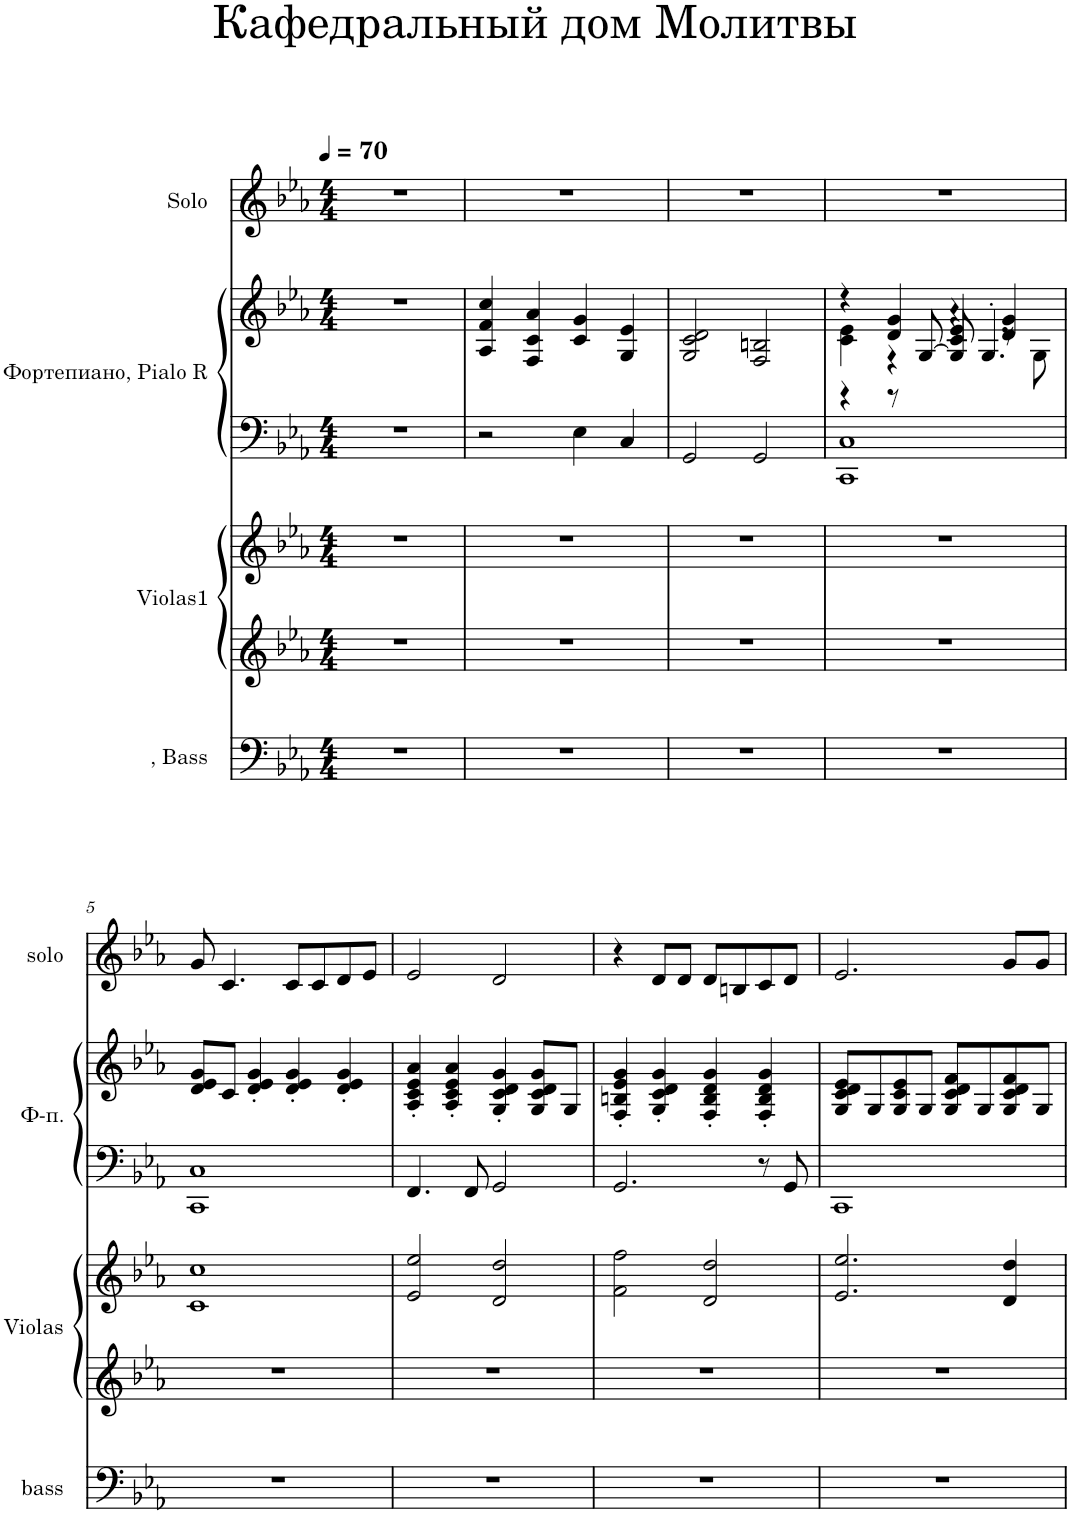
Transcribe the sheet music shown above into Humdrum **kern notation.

**kern	**kern	**kern	**kern	**kern	**kern
*part4	*part3	*part3	*part2	*part2	*part1
*staff6	*staff5	*staff4	*staff3	*staff2	*staff1
*I", Bass	*I"Violas1	*	*I"Фортепиано, Pialo R	*	*I"Solo
*I'bass	*I'Violas	*	*	*	*I'solo
*clefF4	*clefG2	*clefG2	*clefF4	*clefG2	*clefG2
*k[b-e-a-]	*k[b-e-a-]	*k[b-e-a-]	*k[b-e-a-]	*k[b-e-a-]	*k[b-e-a-]
*M4/4	*M4/4	*M4/4	*M4/4	*M4/4	*M4/4
*MM70	*MM70	*MM70	*MM70	*MM70	*MM70
=1	=1	=1	=1	=1	=1
1r	1r	1r	1r	1r	1r
=2	=2	=2	=2	=2	=2
1r	1r	1r	2r	4A-/ 4f/ 4cc/	1r
.	.	.	.	4F/ 4c/ 4a-/	.
.	.	.	4E-\	4c/ 4g/	.
.	.	.	4C/	4G/ 4e-/	.
=3	=3	=3	=3	=3	=3
1r	1r	1r	2GG/	2G/ 2c/ 2d/	1r
.	.	.	2GG/	2F/ 2Bn/	.
=4	=4	=4	=4	=4	=4
*	*	*	*	*^	*
*	*	*	*	*	*^	*
1r	1r	1r	1CC 1C	4r	4c\ 4e-\	4r	1r
.	.	.	.	4d/ 4g/	4r	8r	.
.	.	.	.	.	.	[8G/	.
.	.	.	.	4c/ 4e-/	4r	8G/]	.
.	.	.	.	.	.	4.G'/	.
.	.	.	.	4d/ 4g/	8r	.	.
.	.	.	.	.	8G\	.	.
*	*	*	*	*v	*v	*v	*
!!LO:LB:g=z
=5	=5	=5	=5	=5	=5
1r	1r	1c 1cc	1CC 1C	8d/ 8e-/ 8g/L	8g/
.	.	.	.	8c/J	4.c/
.	.	.	.	4d/' 4e-/' 4g/'	.
.	.	.	.	4d/' 4e-/' 4g/'	8c/L
.	.	.	.	.	8c/
.	.	.	.	4d/' 4e-/' 4g/'	8d/
.	.	.	.	.	8e-/J
=6	=6	=6	=6	=6	=6
1r	1r	2e-/ 2ee-/	4.FF/	4A-/' 4c/' 4e-/' 4a-/'	2e-/
.	.	.	.	4A-/' 4c/' 4e-/' 4a-/'	.
.	.	.	8FF/	.	.
.	.	2d/ 2dd/	2GG/	4G/' 4c/' 4d/' 4g/'	2d/
.	.	.	.	8G/ 8c/ 8d/ 8g/L	.
.	.	.	.	8G/J	.
=7	=7	=7	=7	=7	=7
1r	1r	2f\ 2ff\	2.GG/	4F/' 4Bn/' 4e-/' 4g/'	4r
.	.	.	.	4G/' 4c/' 4d/' 4g/'	8d/L
.	.	.	.	.	8d/J
.	.	2d/ 2dd/	.	4F/' 4B/' 4d/' 4g/'	8d/L
.	.	.	.	.	8Bn/
.	.	.	8r	4F/' 4B/' 4d/' 4g/'	8c/
.	.	.	8GG/	.	8d/J
=8	=8	=8	=8	=8	=8
1r	1r	2.e-/ 2.ee-/	1CC	8G/ 8c/ 8d/ 8e-/L	2.e-/
.	.	.	.	8G/	.
.	.	.	.	8G/ 8c/ 8e-/	.
.	.	.	.	8G/J	.
.	.	.	.	8G/ 8c/ 8d/ 8f/L	.
.	.	.	.	8G/	.
.	.	4d/ 4dd/	.	8G/ 8c/ 8d/ 8f/	8g/L
.	.	.	.	8G/J	8g/J
=	=	=	=	=	=
*-	*-	*-	*-	*-	*-
